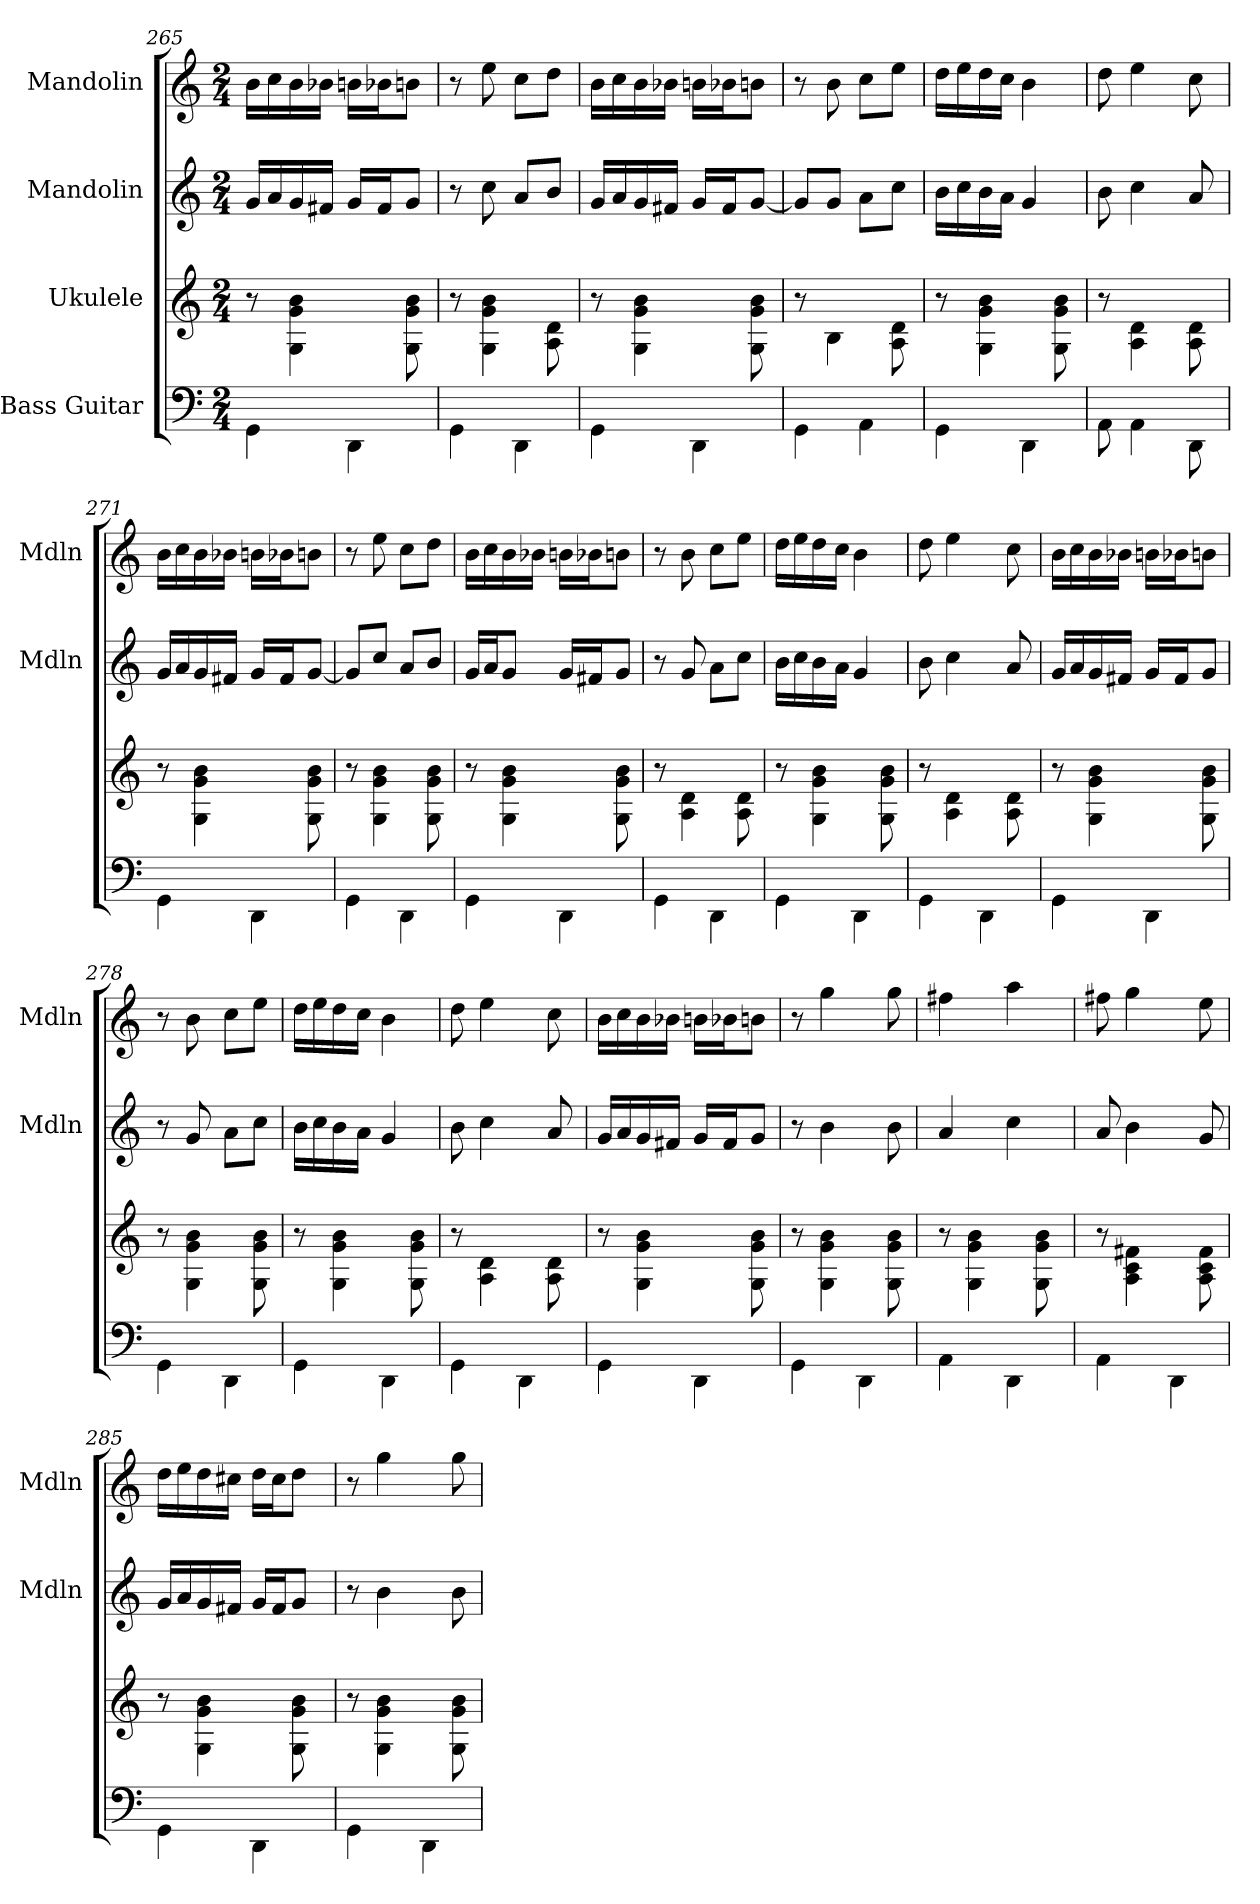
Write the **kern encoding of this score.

**kern	**kern	**kern	**kern
*part4	*part3	*part2	*part1
*staff4	*staff3	*staff2	*staff1
*I"Bass Guitar	*I"Ukulele	*I"Mandolin	*I"Mandolin
*	*	*I'Mdln	*I'Mdln
*	*	*clefG2	*clefG2
*k[]	*k[]	*k[]	*k[]
*M2/4	*M2/4	*M2/4	*M2/4
=265	=265	=265	=265
4GG\	8r	16g/LL	16b\LL
.	.	16a/	16cc\
.	4G\ 4g\ 4b\	16g/	16b\
.	.	16f#X/JJ	16b-X\JJ
4DD\	.	16g/LL	16bn\LL
.	.	16f#/J	16b-X\J
.	8G\ 8g\ 8b\	8g/J	8bn\J
=266	=266	=266	=266
4GG\	8r	8r	8r
.	4G\ 4g\ 4b\	8cc\	8ee\
4DD\	.	8a/L	8cc\L
.	8A\ 8d\	8b/J	8dd\J
=267	=267	=267	=267
4GG\	8r	16g/LL	16b\LL
.	.	16a/	16cc\
.	4G\ 4g\ 4b\	16g/	16b\
.	.	16f#X/JJ	16b-X\JJ
4DD\	.	16g/LL	16bn\LL
.	.	16f#/J	16b-X\J
.	8G\ 8g\ 8b\	[8g/J	8bn\J
!!LO:LB:g=z
=268	=268	=268	=268
4GG\	8r	8g/L]	8r
.	4B\	8g/J	8b\
4AA\	.	8a\L	8cc\L
.	8A\ 8d\	8cc\J	8ee\J
=269	=269	=269	=269
4GG\	8r	16b\LL	16dd\LL
.	.	16cc\	16ee\
.	4G\ 4g\ 4b\	16b\	16dd\
.	.	16a\JJ	16cc\JJ
4DD\	.	4g/	4b\
.	8G\ 8g\ 8b\	.	.
=270	=270	=270	=270
*	*	*	*^
8AA\	8r	8b\	8dd\	12..ryy
4AA\	4A\ 4d\	4cc\	4ee\	.
*	*	*	*MM163	*
.	.	.	.	3ryy
8DD\	8A\ 8d\	8a/	8cc\	.
.	.	.	.	48ryy
=271	=271	=271	=271	=271
4GG\	8r	16g/LL	16b\LL	6ryy
.	.	16a/	16cc\	.
.	4G\ 4g\ 4b\	16g/	16b\	.
.	.	.	.	24ryy
.	.	16f#X/JJ	16b-X\JJ	.
*	*	*	*MM164	*
.	.	.	.	6..ryy
4DD\	.	16g/LL	16bn\LL	.
.	.	16f#/J	16b-X\J	.
.	8G\ 8g\ 8b\	[8g/J	8bn\J	.
*	*	*	*v	*v
=272	=272	=272	=272
4GG\	8r	8g/L]	8r
.	4G\ 4g\ 4b\	8cc/J	8ee\
*	*	*	*MM165
4DD\	.	8a/L	8cc\L
.	8G\ 8g\ 8b\	8b/J	8dd\J
=273	=273	=273	=273
4GG\	8r	16g/LL	16b\LL
.	.	16a/J	16cc\
.	4G\ 4g\ 4b\	8g/J	16b\
.	.	.	16b-X\JJ
4DD\	.	16g/LL	16bn\LL
*	*	*	*MM167
.	.	16f#X/J	16b-X\J
.	8G\ 8g\ 8b\	8g/J	8bn\J
!!LO:LB:g=z
=274	=274	=274	=274
4GG\	8r	8r	8r
.	4A\ 4d\	8g/	8b\
4DD\	.	8a\L	8cc\L
.	8A\ 8d\	8cc\J	8ee\J
=275	=275	=275	=275
*	*	*	*^
4GG\	8r	16b\LL	16dd\LL	6ryy
.	.	16cc\	16ee\	.
.	4G\ 4g\ 4b\	16b\	16dd\	.
*	*	*	*MM168	*
.	.	.	.	3ryy
.	.	16a\JJ	16cc\JJ	.
4DD\	.	4g/	4b\	.
.	8G\ 8g\ 8b\	.	.	.
=276	=276	=276	=276	=276
4GG\	8r	8b\	8dd\	12..ryy
.	4A\ 4d\	4cc\	4ee\	.
*	*	*	*MM169	*
.	.	.	.	3ryy
4DD\	.	.	.	.
.	8A\ 8d\	8a/	8cc\	.
.	.	.	.	48ryy
*	*	*	*v	*v
=277	=277	=277	=277
4GG\	8r	16g/LL	16b\LL
.	.	16a/	16cc\
*	*	*	*MM170
.	4G\ 4g\ 4b\	16g/	16b\
.	.	16f#X/JJ	16b-X\JJ
4DD\	.	16g/LL	16bn\LL
.	.	16f#/J	16b-X\J
.	8G\ 8g\ 8b\	8g/J	8bn\J
=278	=278	=278	=278
*	*	*	*^
4GG\	8r	8r	8r	6ryy
.	4G\ 4g\ 4b\	8g/	8b\	.
*	*	*	*MM171	*
.	.	.	.	3ryy
4DD\	.	8a\L	8cc\L	.
.	8G\ 8g\ 8b\	8cc\J	8ee\J	.
=279	=279	=279	=279	=279
4GG\	8r	16b\LL	16dd\LL	6ryy
.	.	16cc\	16ee\	.
.	4G\ 4g\ 4b\	16b\	16dd\	.
.	.	.	.	24ryy
.	.	16a\JJ	16cc\JJ	.
*	*	*	*MM172	*
.	.	.	.	6..ryy
4DD\	.	4g/	4b\	.
.	8G\ 8g\ 8b\	.	.	.
=280	=280	=280	=280	=280
4GG\	8r	8b\	8dd\	8.ryy
.	4A\ 4d\	4cc\	4ee\	.
*	*	*	*MM173	*
.	.	.	.	4ryy
4DD\	.	.	.	.
.	8A\ 8d\	8a/	8cc\	.
.	.	.	.	16ryy
*	*	*	*v	*v
!!LO:PB:g=z
=281	=281	=281	=281
4GG\	8r	16g/LL	16b\LL
.	.	16a/	16cc\
.	4G\ 4g\ 4b\	16g/	16b\
*	*	*	*MM174
.	.	16f#X/JJ	16b-X\JJ
4DD\	.	16g/LL	16bn\LL
.	.	16f#/J	16b-X\J
.	8G\ 8g\ 8b\	8g/J	8bn\J
=282	=282	=282	=282
*	*	*	*^
4GG\	8r	8r	8r	6ryy
.	4G\ 4g\ 4b\	4b\	4gg\	.
*	*	*	*MM175	*
.	.	.	.	3ryy
4DD\	.	.	.	.
.	8G\ 8g\ 8b\	8b\	8gg\	.
=283	=283	=283	=283	=283
4AA\	8r	4a/	4ff#X\	8.ryy
.	4G\ 4g\ 4b\	.	.	.
*	*	*	*MM176	*
.	.	.	.	4ryy
4DD\	.	4cc\	4aa\	.
.	8G\ 8g\ 8b\	.	.	.
.	.	.	.	16ryy
=284	=284	=284	=284	=284
4AA\	8r	8a/	8ff#X\	6ryy
.	4A\ 4c\ 4f#\	4b\	4gg\	.
.	.	.	.	24ryy
*	*	*	*MM177	*
.	.	.	.	6..ryy
4DD\	.	.	.	.
.	8A\ 8c\ 8f#\	8g/	8ee\	.
=285	=285	=285	=285	=285
4GG\	8r	16g/LL	16dd\LL	6ryy
.	.	16a/	16ee\	.
.	4G\ 4g\ 4b\	16g/	16dd\	.
.	.	.	.	24.ryy
.	.	16f#X/JJ	16cc#X\JJ	.
*	*	*	*MM178	*
.	.	.	.	6ryy
4DD\	.	16g/LL	16dd\LL	.
.	.	16f#/J	16cc#\J	.
.	8G\ 8g\ 8b\	8g/J	8dd\J	.
.	.	.	.	12ryy
.	.	.	.	48ryy
=286	=286	=286	=286	=286
4GG\	8r	8r	8r	6ryy
.	4G\ 4g\ 4b\	4b\	4gg\	.
.	.	.	.	24ryy
*	*	*	*MM179	*
.	.	.	.	6..ryy
4DD\	.	.	.	.
.	8G\ 8g\ 8b\	8b\	8gg\	.
*	*	*	*v	*v
=	=	=	=
*-	*-	*-	*-
